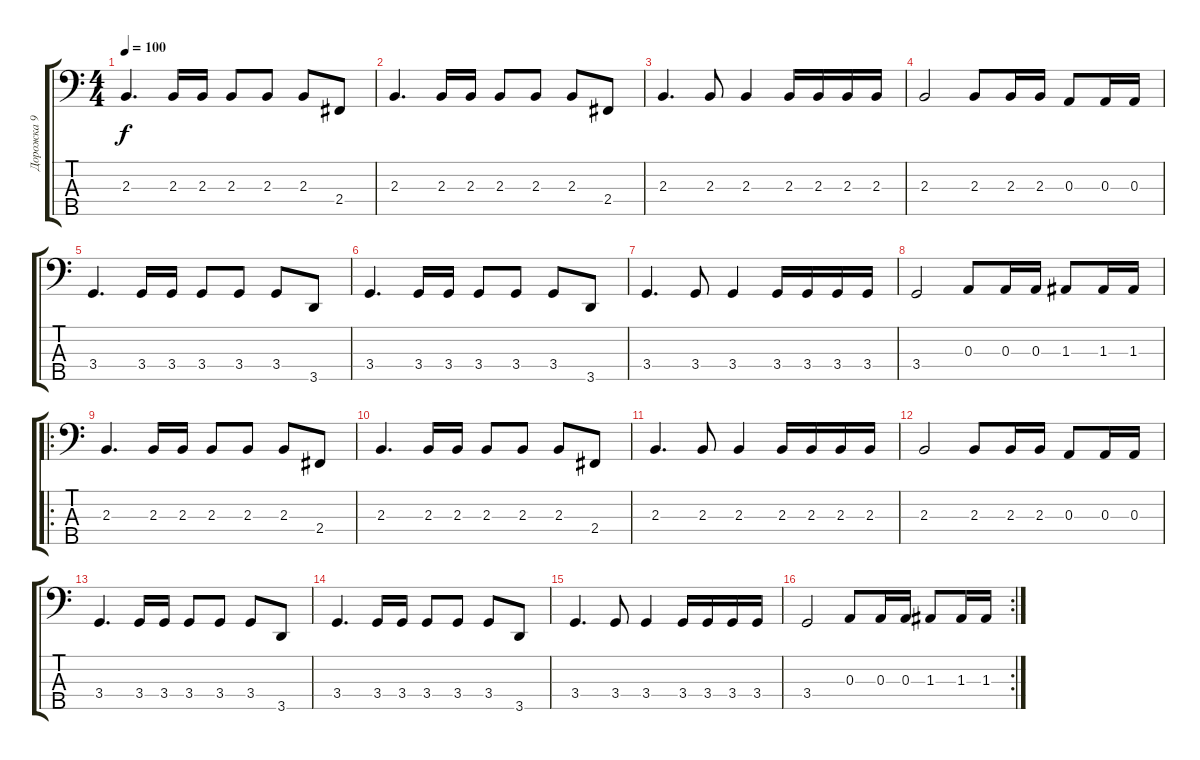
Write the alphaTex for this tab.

\track ("Дорожка 9" "Дорожка 9") {instrument fretlessbass}
\staff {score tabs}
\tuning (G2 D2 A1 E1 B0) {hide}
\ts (4 4)
\tempo 100
\clef f4
\ks c
2.3.4{d dy f} 2.3.16 2.3.16 2.3.8 2.3.8 2.3.8 2.4.8 |
2.3.4{d} 2.3.16 2.3.16 2.3.8 2.3.8 2.3.8 2.4.8 |
2.3.4{d} 2.3.8 2.3.4 2.3.16 2.3.16 2.3.16 2.3.16 |
2.3.2 2.3.8 2.3.16 2.3.16 0.3.8 0.3.16 0.3.16 |
3.4.4{d} 3.4.16 3.4.16 3.4.8 3.4.8 3.4.8 3.5.8 |
3.4.4{d} 3.4.16 3.4.16 3.4.8 3.4.8 3.4.8 3.5.8 |
3.4.4{d} 3.4.8 3.4.4 3.4.16 3.4.16 3.4.16 3.4.16 |
3.4.2 0.3.8 0.3.16 0.3.16 1.3.8 1.3.16 1.3.16 |
\ro
2.3.4{d} 2.3.16 2.3.16 2.3.8 2.3.8 2.3.8 2.4.8 |
2.3.4{d} 2.3.16 2.3.16 2.3.8 2.3.8 2.3.8 2.4.8 |
2.3.4{d} 2.3.8 2.3.4 2.3.16 2.3.16 2.3.16 2.3.16 |
2.3.2 2.3.8 2.3.16 2.3.16 0.3.8 0.3.16 0.3.16 |
3.4.4{d} 3.4.16 3.4.16 3.4.8 3.4.8 3.4.8 3.5.8 |
3.4.4{d} 3.4.16 3.4.16 3.4.8 3.4.8 3.4.8 3.5.8 |
3.4.4{d} 3.4.8 3.4.4 3.4.16 3.4.16 3.4.16 3.4.16 |
\rc 2
3.4.2 0.3.8 0.3.16 0.3.16 1.3.8 1.3.16 1.3.16
